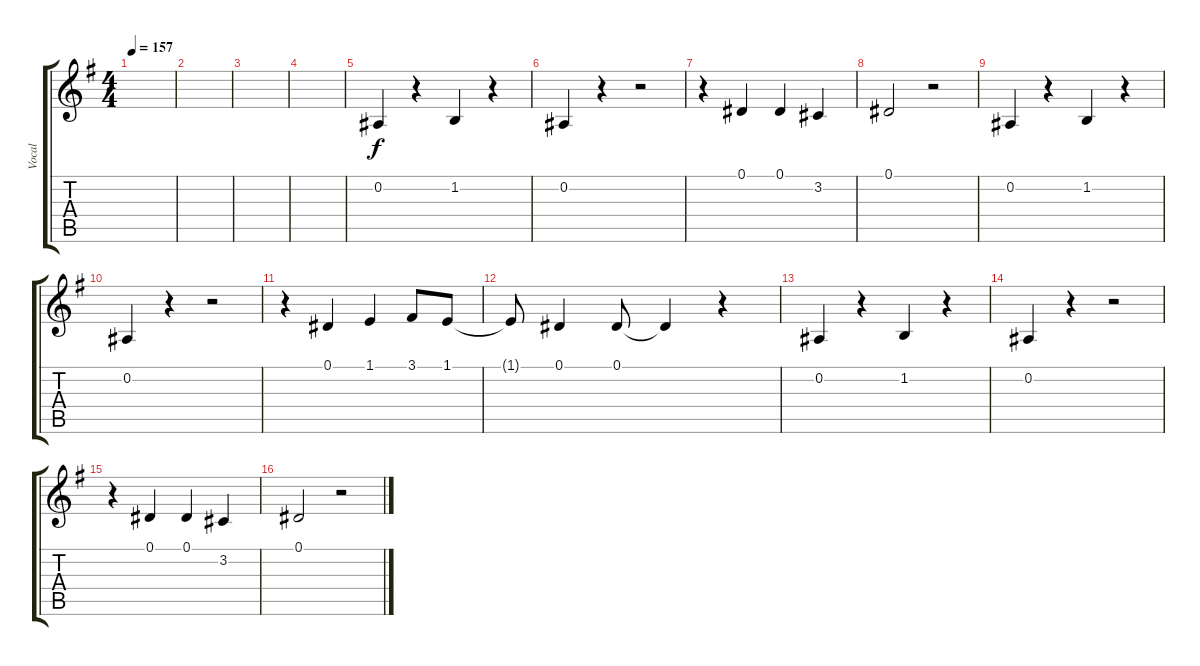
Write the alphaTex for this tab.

\track ("Vocal" "Vocal") {instrument lead1square}
\staff {score tabs}
\tuning (Eb4 Bb3 Gb3 Db3 Ab2 Eb2) {hide}
\ts (4 4)
\tempo 157
\clef g2
\ks eminor
|
|
|
|
0.2.4 r.4 1.2.4 r.4 |
0.2.4 r.4 r.2 |
r.4 0.1.4 0.1.4 3.2.4 |
0.1.2 r.2 |
0.2.4 r.4 1.2.4 r.4 |
0.2.4 r.4 r.2 |
r.4 0.1.4 1.1.4 3.1.8 1.1.8 |
1.1{t}.8 0.1.4 0.1.8 0.1{t}.4 r.4 |
0.2.4 r.4 1.2.4 r.4 |
0.2.4 r.4 r.2 |
r.4 0.1.4 0.1.4 3.2.4 |
0.1.2 r.2
